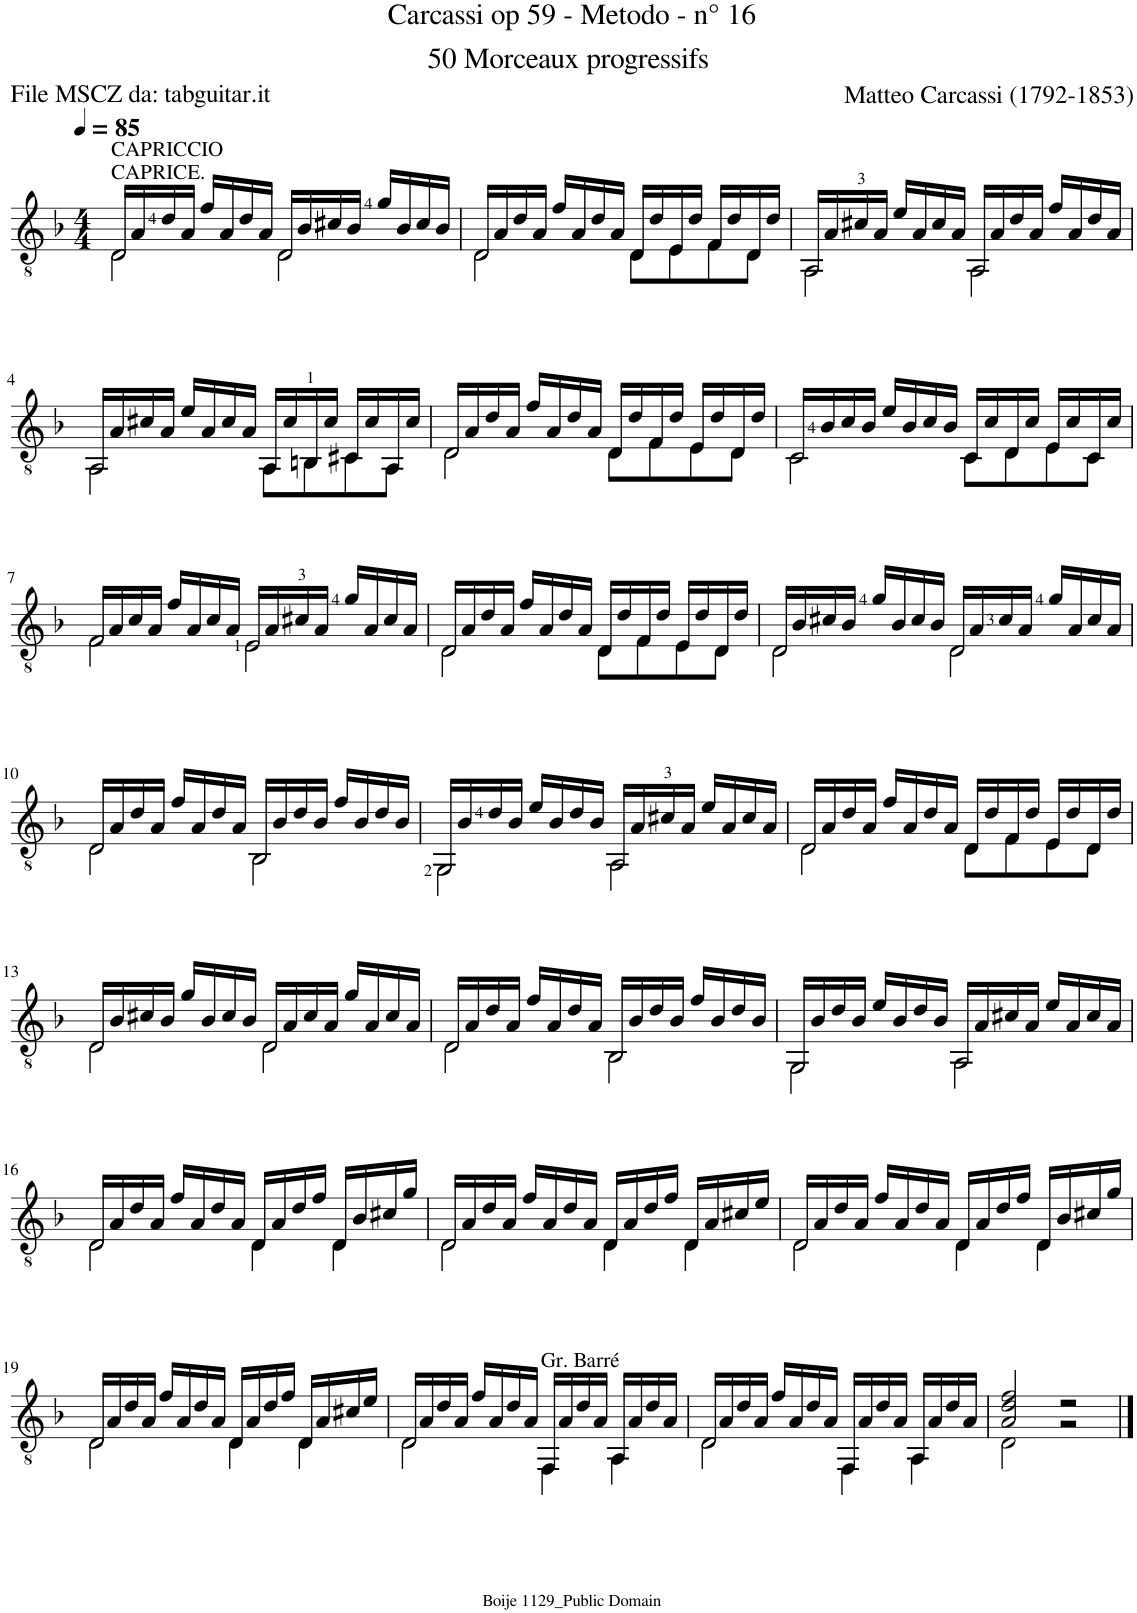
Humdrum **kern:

**kern
*part1
*staff1
*I"Guitar
*I'Guit.
*clefGv2
*k[b-]
*M4/4
*MM85
=1
!LO:TX:a:t=CAPRICCIO
!LO:TX:a:t=CAPRICE.
!LO:N:head=open
*^
16D/LL	2D\
16A/	.
16d/	.
16A/JJ	.
16f/LL	.
16A/	.
16d/	.
16A/JJ	.
!LO:N:head=open	!
16D/LL	2D\
16B-/	.
16c#X/	.
16B-/JJ	.
16g/LL	.
16B-/	.
16c#/	.
16B-/JJ	.
=2	=2
!LO:N:head=open	!
16D/LL	2D\
16A/	.
16d/	.
16A/JJ	.
16f/LL	.
16A/	.
16d/	.
16A/JJ	.
16D/LL	8D\L
16d/	.
16E/	8E\
16d/JJ	.
16F/LL	8F\
16d/	.
16D/	8D\J
16d/JJ	.
=3	=3
!LO:N:head=open	!
16AA/LL	2AA\
16A/	.
16c#X/	.
16A/JJ	.
16e/LL	.
16A/	.
16c#/	.
16A/JJ	.
!LO:N:head=open	!
16AA/LL	2AA\
16A/	.
16d/	.
16A/JJ	.
16f/LL	.
16A/	.
16d/	.
16A/JJ	.
!!LO:LB:g=z	!!
=4	=4
!LO:N:head=open	!
16AA/LL	2AA\
16A/	.
16c#X/	.
16A/JJ	.
16e/LL	.
16A/	.
16c#/	.
16A/JJ	.
16AA/LL	8AA\L
16c#/	.
16BBn/	8BB\
16c#/JJ	.
16C#X/LL	8C#\
16c#/	.
16AA/	8AA\J
16c#/JJ	.
=5	=5
!LO:N:head=open	!
16D/LL	2D\
16A/	.
16d/	.
16A/JJ	.
16f/LL	.
16A/	.
16d/	.
16A/JJ	.
16D/LL	8D\L
16d/	.
16F/	8F\
16d/JJ	.
16E/LL	8E\
16d/	.
16D/	8D\J
16d/JJ	.
=6	=6
!LO:N:head=open	!
16C/LL	2C\
16B-/	.
16c/	.
16B-/JJ	.
16e/LL	.
16B-/	.
16c/	.
16B-/JJ	.
16C/LL	8C\L
16c/	.
16D/	8D\
16c/JJ	.
16E/LL	8E\
16c/	.
16C/	8C\J
16c/JJ	.
!!LO:LB:g=z	!!
=7	=7
!LO:N:head=open	!
16F/LL	2F\
16A/	.
16c/	.
16A/JJ	.
16f/LL	.
16A/	.
16c/	.
16A/JJ	.
!LO:N:head=open	!
16E/LL	2E\
16A/	.
16c#X/	.
16A/JJ	.
16g/LL	.
16A/	.
16c#/	.
16A/JJ	.
=8	=8
!LO:N:head=open	!
16D/LL	2D\
16A/	.
16d/	.
16A/JJ	.
16f/LL	.
16A/	.
16d/	.
16A/JJ	.
16D/LL	8D\L
16d/	.
16F/	8F\
16d/JJ	.
16E/LL	8E\
16d/	.
16D/	8D\J
16d/JJ	.
=9	=9
!LO:N:head=open	!
16D/LL	2D\
16B-/	.
16c#X/	.
16B-/JJ	.
16g/LL	.
16B-/	.
16c#/	.
16B-/JJ	.
!LO:N:head=open	!
16D/LL	2D\
16A/	.
16c#/	.
16A/JJ	.
16g/LL	.
16A/	.
16c#/	.
16A/JJ	.
!!LO:LB:g=z	!!
=10	=10
!LO:N:head=open	!
16D/LL	2D\
16A/	.
16d/	.
16A/JJ	.
16f/LL	.
16A/	.
16d/	.
16A/JJ	.
!LO:N:head=open	!
16BB-/LL	2BB-\
16B-/	.
16d/	.
16B-/JJ	.
16f/LL	.
16B-/	.
16d/	.
16B-/JJ	.
=11	=11
!LO:N:head=open	!
16GG/LL	2GG\
16B-/	.
16d/	.
16B-/JJ	.
16e/LL	.
16B-/	.
16d/	.
16B-/JJ	.
!LO:N:head=open	!
16AA/LL	2AA\
16A/	.
16c#X/	.
16A/JJ	.
16e/LL	.
16A/	.
16c#/	.
16A/JJ	.
=12	=12
!LO:N:head=open	!
16D/LL	2D\
16A/	.
16d/	.
16A/JJ	.
16f/LL	.
16A/	.
16d/	.
16A/JJ	.
16D/LL	8D\L
16d/	.
16F/	8F\
16d/JJ	.
16E/LL	8E\
16d/	.
16D/	8D\J
16d/JJ	.
!!LO:LB:g=z	!!
=13	=13
!LO:N:head=open	!
16D/LL	2D\
16B-/	.
16c#X/	.
16B-/JJ	.
16g/LL	.
16B-/	.
16c#/	.
16B-/JJ	.
!LO:N:head=open	!
16D/LL	2D\
16A/	.
16c#/	.
16A/JJ	.
16g/LL	.
16A/	.
16c#/	.
16A/JJ	.
=14	=14
!LO:N:head=open	!
16D/LL	2D\
16A/	.
16d/	.
16A/JJ	.
16f/LL	.
16A/	.
16d/	.
16A/JJ	.
!LO:N:head=open	!
16BB-/LL	2BB-\
16B-/	.
16d/	.
16B-/JJ	.
16f/LL	.
16B-/	.
16d/	.
16B-/JJ	.
=15	=15
!LO:N:head=open	!
16GG/LL	2GG\
16B-/	.
16d/	.
16B-/JJ	.
16e/LL	.
16B-/	.
16d/	.
16B-/JJ	.
!LO:N:head=open	!
16AA/LL	2AA\
16A/	.
16c#X/	.
16A/JJ	.
16e/LL	.
16A/	.
16c#/	.
16A/JJ	.
!!LO:LB:g=z	!!
=16	=16
!LO:N:head=open	!
16D/LL	2D\
16A/	.
16d/	.
16A/JJ	.
16f/LL	.
16A/	.
16d/	.
16A/JJ	.
16D/LL	4D\
16A/	.
16d/	.
16f/JJ	.
16D/LL	4D\
16B-/	.
16c#X/	.
16g/JJ	.
=17	=17
!LO:N:head=open	!
16D/LL	2D\
16A/	.
16d/	.
16A/JJ	.
16f/LL	.
16A/	.
16d/	.
16A/JJ	.
16D/LL	4D\
16A/	.
16d/	.
16f/JJ	.
16D/LL	4D\
16A/	.
16c#X/	.
16e/JJ	.
=18	=18
!LO:N:head=open	!
16D/LL	2D\
16A/	.
16d/	.
16A/JJ	.
16f/LL	.
16A/	.
16d/	.
16A/JJ	.
16D/LL	4D\
16A/	.
16d/	.
16f/JJ	.
16D/LL	4D\
16B-/	.
16c#X/	.
16g/JJ	.
!!LO:LB:g=z	!!
=19	=19
!LO:N:head=open	!
16D/LL	2D\
16A/	.
16d/	.
16A/JJ	.
16f/LL	.
16A/	.
16d/	.
16A/JJ	.
16D/LL	4D\
16A/	.
16d/	.
16f/JJ	.
16D/LL	4D\
16A/	.
16c#X/	.
16e/JJ	.
=20	=20
!LO:N:head=open	!
16D/LL	2D\
16A/	.
16d/	.
16A/JJ	.
16f/LL	.
16A/	.
16d/	.
16A/JJ	.
!LO:TX:a:t=Gr. Barré	!
16FF/LL	4FF\
16A/	.
16d/	.
16A/JJ	.
16AA/LL	4AA\
16A/	.
16d/	.
16A/JJ	.
=21	=21
!LO:N:head=open	!
16D/LL	2D\
16A/	.
16d/	.
16A/JJ	.
16f/LL	.
16A/	.
16d/	.
16A/JJ	.
16FF/LL	4FF\
16A/	.
16d/	.
16A/JJ	.
16AA/LL	4AA\
16A/	.
16d/	.
16A/JJ	.
=22	=22
2A/ 2d/ 2f/	2D\
2r	2r
*v	*v
==
*-
